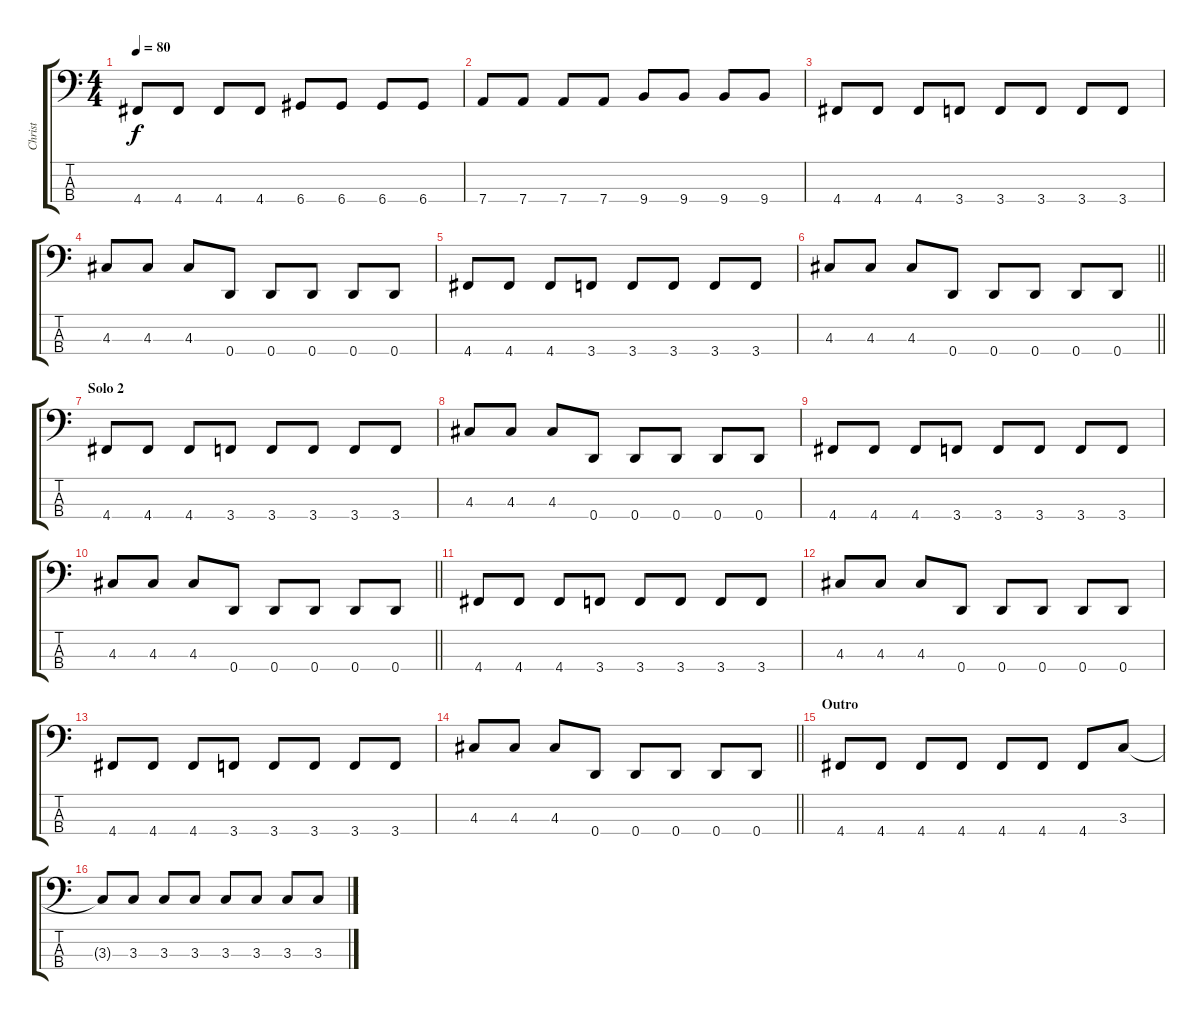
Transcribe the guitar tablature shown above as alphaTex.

\track ("Christ" "Christ") {instrument electricbassfinger}
\staff {score tabs}
\tuning (G2 D2 A1 D1) {hide}
\ts (4 4)
\tempo 80
\clef f4
\ks c
4.4.8{dy f} 4.4.8 4.4.8 4.4.8 6.4.8 6.4.8 6.4.8 6.4.8 |
7.4.8 7.4.8 7.4.8 7.4.8 9.4.8 9.4.8 9.4.8 9.4.8 |
4.4.8 4.4.8 4.4.8 3.4.8 3.4.8 3.4.8 3.4.8 3.4.8 |
4.3.8 4.3.8 4.3.8 0.4.8 0.4.8 0.4.8 0.4.8 0.4.8 |
4.4.8 4.4.8 4.4.8 3.4.8 3.4.8 3.4.8 3.4.8 3.4.8 |
\barLineRight lightlight
4.3.8 4.3.8 4.3.8 0.4.8 0.4.8 0.4.8 0.4.8 0.4.8 |
\section ("" "Solo 2")
4.4.8 4.4.8 4.4.8 3.4.8 3.4.8 3.4.8 3.4.8 3.4.8 |
4.3.8 4.3.8 4.3.8 0.4.8 0.4.8 0.4.8 0.4.8 0.4.8 |
4.4.8 4.4.8 4.4.8 3.4.8 3.4.8 3.4.8 3.4.8 3.4.8 |
\barLineRight lightlight
4.3.8 4.3.8 4.3.8 0.4.8 0.4.8 0.4.8 0.4.8 0.4.8 |
4.4.8 4.4.8 4.4.8 3.4.8 3.4.8 3.4.8 3.4.8 3.4.8 |
4.3.8 4.3.8 4.3.8 0.4.8 0.4.8 0.4.8 0.4.8 0.4.8 |
4.4.8 4.4.8 4.4.8 3.4.8 3.4.8 3.4.8 3.4.8 3.4.8 |
\barLineRight lightlight
4.3.8 4.3.8 4.3.8 0.4.8 0.4.8 0.4.8 0.4.8 0.4.8 |
\section ("" "Outro")
4.4.8 4.4.8 4.4.8 4.4.8 4.4.8 4.4.8 4.4.8 3.3.8 |
3.3{t}.8 3.3.8 3.3.8 3.3.8 3.3.8 3.3.8 3.3.8 3.3.8
